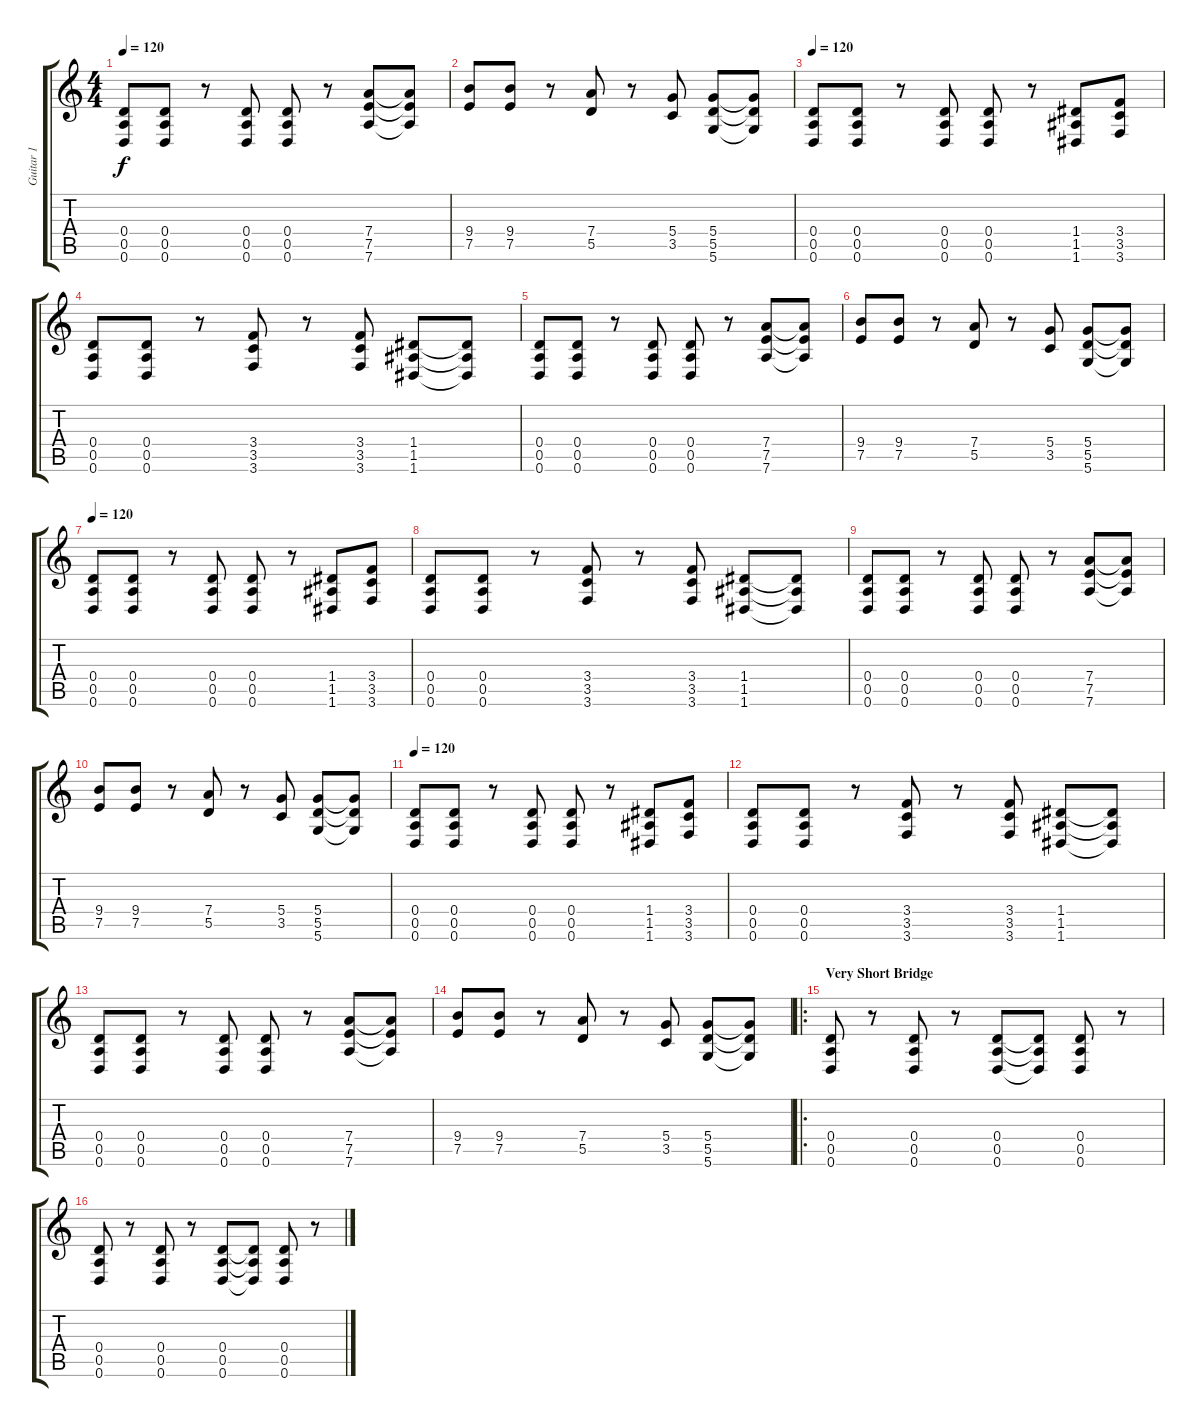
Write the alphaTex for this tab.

\track ("Guitar 1" "Guitar 1") {instrument distortionguitar}
\staff {score tabs}
\tuning (E4 B3 G3 D3 A2 D2) {hide}
\ts (4 4)
\tempo 120
\clef g2
\ks c
(0.4 0.5 0.6).8{dy f} (0.4 0.5 0.6).8 r.8 (0.4 0.5 0.6).8 (0.4 0.5 0.6).8 r.8 (7.4 7.5 7.6).8 (7.4{t} 7.5{t} 7.6{t}).8 |
(9.4 7.5).8 (9.4 7.5).8 r.8 (7.4 5.5).8 r.8 (5.4 3.5).8 (5.4 5.5 5.6).8 (5.4{t} 5.5{t} 5.6{t}).8 |
\tempo 120
(0.4 0.5 0.6).8 (0.4 0.5 0.6).8 r.8 (0.4 0.5 0.6).8 (0.4 0.5 0.6).8 r.8 (1.4 1.5 1.6).8 (3.4 3.5 3.6).8 |
(0.4 0.5 0.6).8 (0.4 0.5 0.6).8 r.8 (3.4 3.5 3.6).8 r.8 (3.4 3.5 3.6).8 (1.4 1.5 1.6).8 (1.4{t} 1.5{t} 1.6{t}).8 |
(0.4 0.5 0.6).8 (0.4 0.5 0.6).8 r.8 (0.4 0.5 0.6).8 (0.4 0.5 0.6).8 r.8 (7.4 7.5 7.6).8 (7.4{t} 7.5{t} 7.6{t}).8 |
(9.4 7.5).8 (9.4 7.5).8 r.8 (7.4 5.5).8 r.8 (5.4 3.5).8 (5.4 5.5 5.6).8 (5.4{t} 5.5{t} 5.6{t}).8 |
\tempo 120
(0.4 0.5 0.6).8 (0.4 0.5 0.6).8 r.8 (0.4 0.5 0.6).8 (0.4 0.5 0.6).8 r.8 (1.4 1.5 1.6).8 (3.4 3.5 3.6).8 |
(0.4 0.5 0.6).8 (0.4 0.5 0.6).8 r.8 (3.4 3.5 3.6).8 r.8 (3.4 3.5 3.6).8 (1.4 1.5 1.6).8 (1.4{t} 1.5{t} 1.6{t}).8 |
(0.4 0.5 0.6).8 (0.4 0.5 0.6).8 r.8 (0.4 0.5 0.6).8 (0.4 0.5 0.6).8 r.8 (7.4 7.5 7.6).8 (7.4{t} 7.5{t} 7.6{t}).8 |
(9.4 7.5).8 (9.4 7.5).8 r.8 (7.4 5.5).8 r.8 (5.4 3.5).8 (5.4 5.5 5.6).8 (5.4{t} 5.5{t} 5.6{t}).8 |
\tempo 120
(0.4 0.5 0.6).8 (0.4 0.5 0.6).8 r.8 (0.4 0.5 0.6).8 (0.4 0.5 0.6).8 r.8 (1.4 1.5 1.6).8 (3.4 3.5 3.6).8 |
(0.4 0.5 0.6).8 (0.4 0.5 0.6).8 r.8 (3.4 3.5 3.6).8 r.8 (3.4 3.5 3.6).8 (1.4 1.5 1.6).8 (1.4{t} 1.5{t} 1.6{t}).8 |
(0.4 0.5 0.6).8 (0.4 0.5 0.6).8 r.8 (0.4 0.5 0.6).8 (0.4 0.5 0.6).8 r.8 (7.4 7.5 7.6).8 (7.4{t} 7.5{t} 7.6{t}).8 |
(9.4 7.5).8 (9.4 7.5).8 r.8 (7.4 5.5).8 r.8 (5.4 3.5).8 (5.4 5.5 5.6).8 (5.4{t} 5.5{t} 5.6{t}).8 |
\ro
\section ("" "Very Short Bridge ")
(0.4 0.5 0.6).8 r.8 (0.4 0.5 0.6).8 r.8 (0.4 0.5 0.6).8 (0.4{t} 0.5{t} 0.6{t}).8 (0.4 0.5 0.6).8 r.8 |
(0.4 0.5 0.6).8 r.8 (0.4 0.5 0.6).8 r.8 (0.4 0.5 0.6).8 (0.4{t} 0.5{t} 0.6{t}).8 (0.4 0.5 0.6).8 r.8
